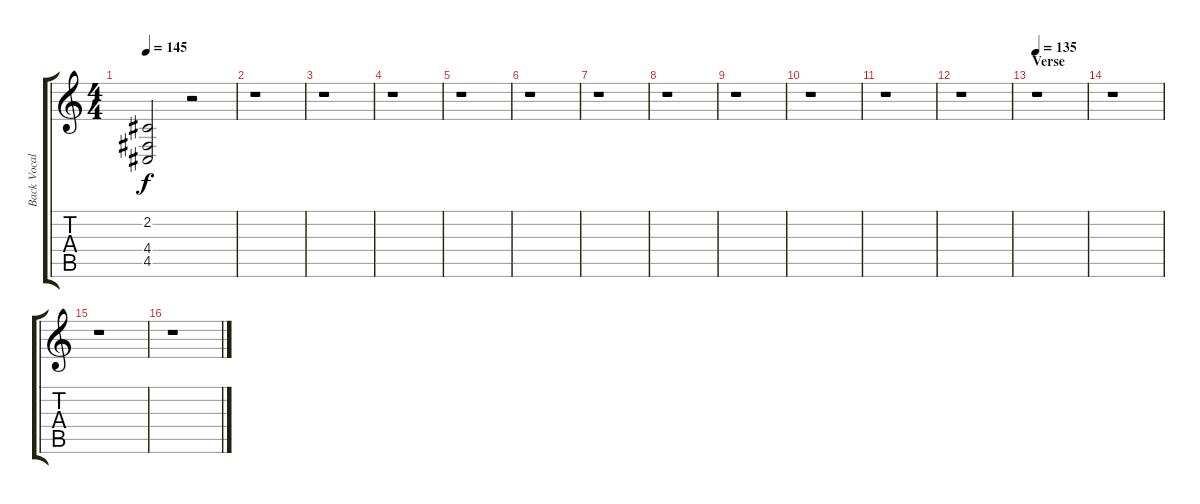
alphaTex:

\track ("Back Vocals" "Back Vocal") {instrument lead6voice}
\staff {score tabs}
\tuning (E4 B3 G3 D3 A2 E2) {hide}
\ts (4 4)
\tempo 145
\clef g2
\ks c
(2.2 4.4 4.5).2{dy f} r.2 |
r.1 |
r.1 |
r.1 |
r.1 |
r.1 |
r.1 |
r.1 |
r.1 |
r.1 |
r.1 |
r.1 |
\section ("" "Verse")
\tempo 135
r.1 |
r.1 |
r.1 |
r.1
